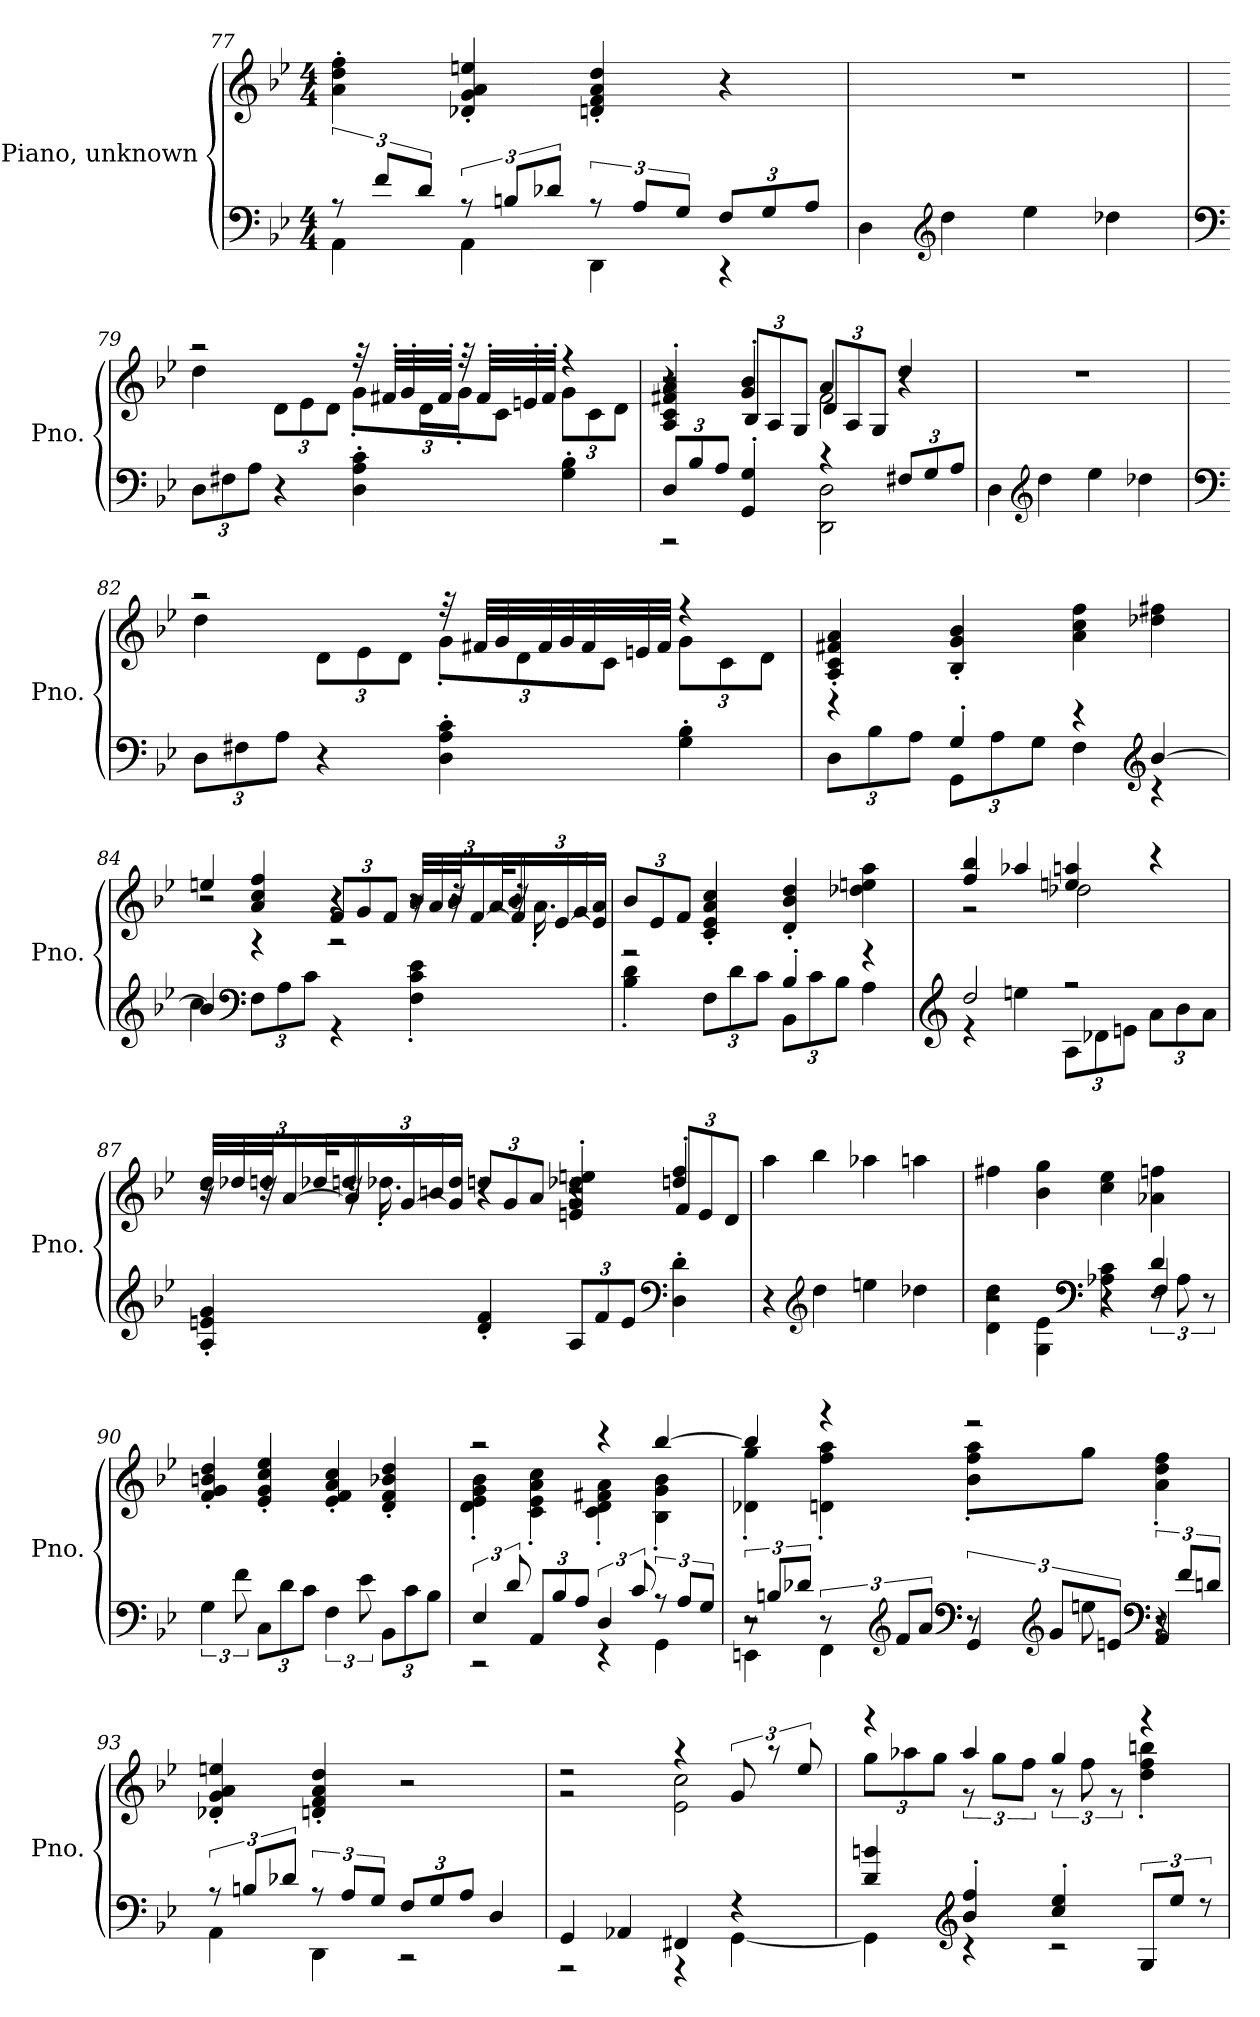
**kern	**kern
*part1	*part1
*staff2	*staff1
*I"Piano, unknown	*
*I'Pno.	*
*clefF4	*clefG2
*k[b-e-]	*k[b-e-]
*M4/4	*M4/4
=77	=77
*^	*
12r	4AA\	4a\' 4dd\' 4ff\'
12f/L	.	.
12d/J	.	.
12r	4AA\	4d-X/' 4g/' 4a/' 4een/'
12Bn/L	.	.
12d-X/J	.	.
12r	4DD\	4dn/' 4f/' 4a/' 4dd/'
12A/L	.	.
12G/J	.	.
*Xbrackettup	*	*
12F/L	4r	4r
12G/	.	.
12A/J	.	.
*v	*v	*
=78	=78
4D\	1r
*clefG2	*
4dd\	.
4ee-\	.
4dd-X\	.
!!LO:LB:g=z
=79	=79
*clefF4	*
*	*^
12D\L	2r	4dd\
12F#X\	.	.
12A\J	.	.
*	*	*Xbrackettup
4r	.	12d\L
.	.	12e-\
.	.	12d\J
4D\' 4A\' 4c\'	32r	12g'\L
.	32f#X'/LLL	.
.	32g'/	.
.	.	24d\L
.	32f#'/JJJ	.
.	32r	24g'\J
.	32f#'/LLL	.
.	.	12c\J
.	32en'/	.
.	32f#'/JJJ	.
4G\' 4B-\'	4r	12g\L
.	.	12c\
.	.	12d\J
=80	=80	=80
*^	*	*^
12D/L	2r	4r	2r	4A/' 4c/' 4f#X/' 4a/'
12B-/	.	.	.	.
12A/J	.	.	.	.
4GG/' 4G/'	.	4g/' 4b-/'	.	12B-/L
.	.	.	.	12A/
.	.	.	.	12G/J
4r	2DD\ 2D\	4a/	2f#\	12d/L
.	.	.	.	12A/
.	.	.	.	12G/J
12F#X/L	.	4dd/	.	4r
12G/	.	.	.	.
12A/J	.	.	.	.
*v	*v	*	*	*
*	*v	*v	*v
=81	=81
4D\	1r
*clefG2	*
4dd\	.
4ee-\	.
4dd-X\	.
!!LO:LB:g=z
=82	=82
*clefF4	*
*	*^
12D\L	2r	4dd\
12F#X\	.	.
12A\J	.	.
4r	.	12d\L
.	.	12e-\
.	.	12d\J
4D\' 4A\' 4c\'	32r	12g'\L
.	32f#X/LLL	.
.	32g/	.
.	.	12d\
.	32f#/	.
.	32g/	.
.	32f#/	.
.	.	12c\J
.	32en/	.
.	32f#/JJJ	.
4G\' 4B-\'	4r	12g\L
.	.	12c\
.	.	12d\J
*	*v	*v
=83	=83
*^	*
4r	12D\L	4A/' 4c/' 4f#X/' 4a/'
.	12B-\	.
.	12A\J	.
4G'/	12GG\L	4B-/' 4g/' 4b-/'
.	12A\	.
.	12G\J	.
4r	4F\	4a\ 4cc\ 4ff\
*clefG2	*	*
[4b-/	4r	4dd-X\ 4ff#X\
!!LO:LB:g=z
=84	=84	=84
*	*	*^
*	*	*	*^
4b-/]	4cc\	4een/	2r	2r
*clefF4	*	*	*	*
4r	12F\L	4a/ 4cc/ 4ff/	.	.
.	12A\	.	.	.
.	12c\J	.	.	.
2r	4r	4r	4r	12f/L
.	.	.	.	12g/
.	.	.	.	12f/J
.	4F\' 4c\' 4e-\'	32b-/LLL	8r	16r
.	.	32a/	.	.
.	.	48b-/J	.	32r
.	.	[24f/	.	.
.	.	.	.	32a/KLL
.	.	16f/]	32r	24b-/
.	.	.	16.a'\	.
.	.	.	.	[24e-/
.	.	16g'/JJ	.	.
.	.	.	.	24e-/] 24a/JJ
*	*	*v	*v	*v
=85	=85	=85
2r	4B-\' 4d\'	12b-/L
.	.	12e-/
.	.	12f/J
.	12F\L	4c/' 4e-/' 4a/' 4cc/'
.	12d\	.
.	12c\J	.
4B-'/	12BB-\L	4d/' 4b-/' 4dd/'
.	12c\	.
.	12B-\J	.
4r	4A\	4dd-X\ 4een\ 4aa\
!!LO:LB:g=z
=86	=86	=86
*clefG2	*	*
*	*	*^
2dd/	4r	4ff/ 4bb-/	2r
.	4een\	4aa-X/	.
2r	12A\L	4een/ 4aan/	2dd-X\
.	12d-X\	.	.
.	12en\J	.	.
.	12a\L	4r	.
.	12b-\	.	.
.	12a\J	.	.
*v	*v	*	*
=87	=87	=87
*	*	*^
4A/' 4en/' 4g/'	32dd/LLL	8r	16r
.	32dd-X/	.	.
.	48ddn/J	.	32r
.	[24a/	.	.
.	.	.	32dd-X/KLL
.	16a/]	32r	24ddn/
.	.	16.dd-X'\	.
.	.	.	[24g/
.	16bn'/JJ	.	.
.	.	.	24g/] 24dd-/JJ
4d/' 4f/'	4r	4r	12ddn/L
.	.	.	12g/
.	.	.	12a/J
12A/L	4r	2r	4en/' 4g/' 4dd-X/' 4een/'
12f/	.	.	.
12e/J	.	.	.
*clefF4	*	*	*
4D\' 4d\'	4ddn/' 4ff/'	.	12f/L
.	.	.	12e/
.	.	.	12d/J
*	*v	*v	*v
!!LO:LB:g=z
=88	=88
4r	4aa\
*clefG2	*
4dd\	4bb-\
4een\	4aa-X\
4dd-X\	4aan\
=89	=89
*^	*
*	*^	*
2r	4d\ 4dd\	2r	4ff#X\
.	4G\ 4e-\	.	4b-\ 4gg\
*clefF4	*	*	*
4r	4A-X\ 4c\	4r	4cc\ 4ee-\
*	*brackettup	*	*
4d/	12r	4F/	4a-X\ 4ffn\
.	12A-\	.	.
.	12r	.	.
*v	*v	*v	*
=90	=90
6G\	4f/' 4g/' 4bn/' 4dd/'
12f\	.
*Xbrackettup	*
12C\L	4e-/' 4g/' 4cc/' 4ee-/'
12d\	.
12c\J	.
*brackettup	*
6F\	4e-/' 4f/' 4a/' 4cc/'
12e-\	.
*Xbrackettup	*
12BB-\L	4d/' 4f/' 4b-X/' 4dd/'
12c\	.
12B-\J	.
=91	=91
*brackettup	*
*^	*^
6E-/	2r	2r	4d\' 4e-\' 4g\' 4b-\'
12d/	.	.	.
*Xbrackettup	*	*	*
12AA/L	.	.	4c\' 4e-\' 4a\' 4cc\'
12B-/	.	.	.
12A/J	.	.	.
*brackettup	*	*	*
6D/	4r	4r	4c\' 4d\' 4f#X\' 4a\'
12c/	.	.	.
12r	4GG\	[4bb-/	4B-\' 4g\' 4b-\'
12A/L	.	.	.
12G/J	.	.	.
!!LO:PB:g=z	!!
=92	=92	=92	=92
*	*^	*	*
12r	4EEn\	2r	4bb-/]	4d-X\' 4gg\'
12Bn/L	.	.	.	.
12d-X/J	.	.	.	.
12r	4FF\	.	4r	4dn\' 4ff\' 4aa\'
*clefG2	*	*	*	*
12f/L	.	.	.	.
12a/J	.	.	.	.
*clefF4	*	*	*	*
12r	8r	4GG/	2r	8b-\' 8ff\' 8aa\'L
*clefG2	*	*	*	*
12g/L	.	.	.	.
.	8een\	.	.	8gg\J
12en/J	.	.	.	.
*clefF4	*	*	*	*
12r	4r	4AA/	.	4a\' 4dd\' 4ff\'
12f/L	.	.	.	.
12dn/J	.	.	.	.
*	*v	*v	*	*
*	*	*v	*v
=93	=93	=93
12r	4AA\	4d-X/' 4g/' 4a/' 4een/'
12Bn/L	.	.
12d-X/J	.	.
12r	4DD\	4dn/' 4f/' 4a/' 4dd/'
12A/L	.	.
12G/J	.	.
*Xbrackettup	*	*
12F/L	2r	2r
12G/	.	.
12A/J	.	.
4D/	.	.
!!LO:LB:g=z
=94	=94	=94
*	*	*^
4GG/	2r	2r	2r
4AA-X/	.	.	.
4FF#X/	4r	4r	2e-\ 2cc\
*	*	*brackettup	*
4r	[4GG\	12g/	.
.	.	12r	.
.	.	12ee-/	.
=95	=95	=95	=95
*	*	*	*Xbrackettup
4d/ 4bn/	4GG\]	4r	12gg\L
.	.	.	12aa-X\
.	.	.	12gg\J
*clefG2	*	*	*
*	*	*	*brackettup
4b/' 4ff/'	4r	4aa-/	12r
.	.	.	12gg\L
.	.	.	12ff\J
4cc/' 4ee-/'	2r	4gg/	12r
.	.	.	12ff\
.	.	.	12r
*brackettup	*	*	*
12G/L	.	4r	4dd\' 4ff\' 4bbn\'
12ee-/J	.	.	.
12r	.	.	.
*v	*v	*	*
*	*v	*v
=	=
*-	*-
